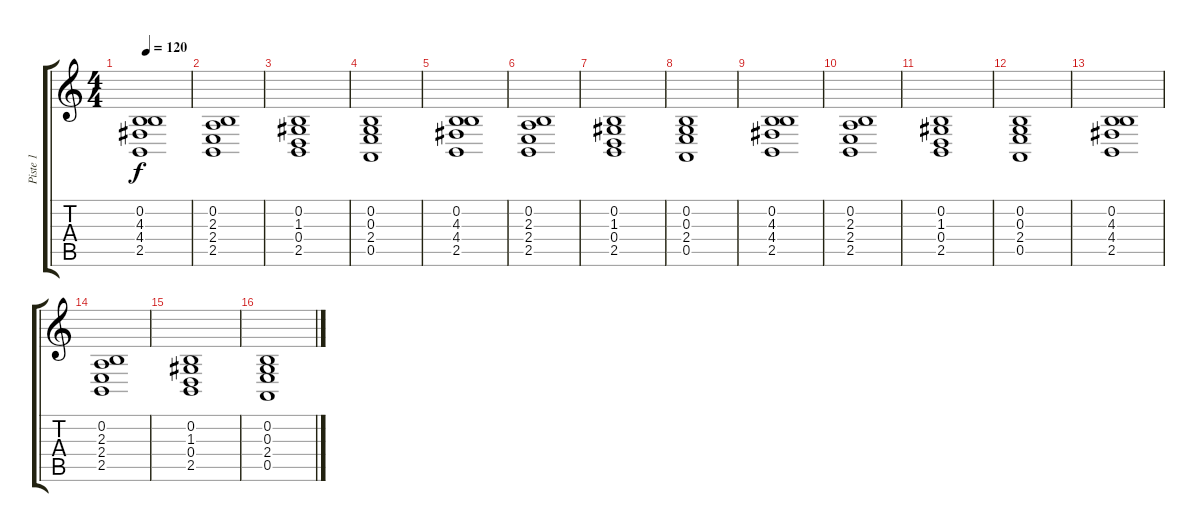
\track ("Piste 1" "Piste 1") {instrument pad2warm}
\staff {score tabs}
\tuning (E4 B3 G3 D3 A2 E2) {hide}
\ts (4 4)
\tempo 120
\clef g2
\ks c
(0.2 4.3 4.4 2.5).1{dy f} |
(0.2 2.3 2.4 2.5).1 |
(0.2 1.3 0.4 2.5).1 |
(0.2 0.3 2.4 0.5).1 |
(0.2 4.3 4.4 2.5).1 |
(0.2 2.3 2.4 2.5).1 |
(0.2 1.3 0.4 2.5).1 |
(0.2 0.3 2.4 0.5).1 |
(0.2 4.3 4.4 2.5).1 |
(0.2 2.3 2.4 2.5).1 |
(0.2 1.3 0.4 2.5).1 |
(0.2 0.3 2.4 0.5).1 |
(0.2 4.3 4.4 2.5).1 |
(0.2 2.3 2.4 2.5).1 |
(0.2 1.3 0.4 2.5).1 |
(0.2 0.3 2.4 0.5).1
